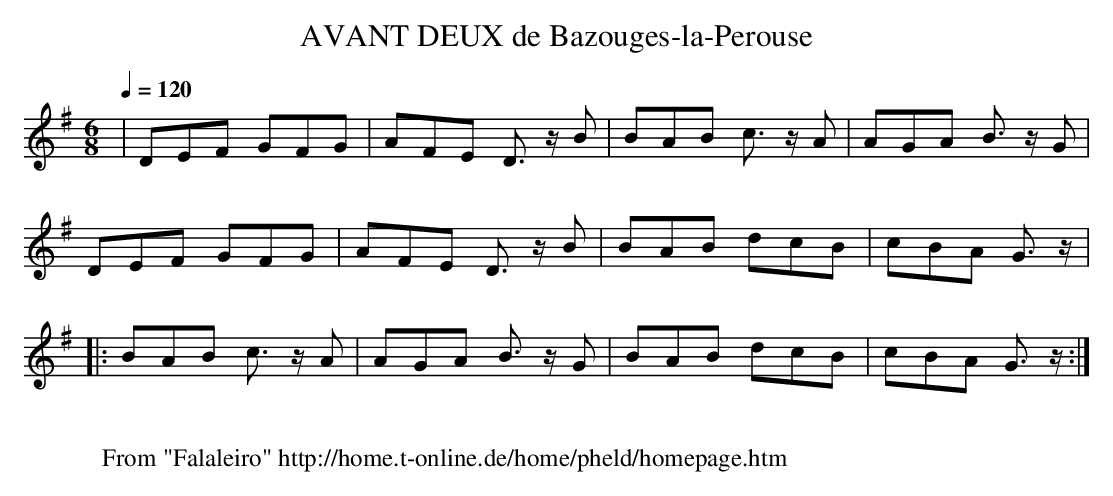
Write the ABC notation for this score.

X:1
T:AVANT DEUX de Bazouges-la-Perouse
M:6/8
L:1/8
Q:1/4=120
K:G
|DEF GFG|AFE D3/2 z/2 B|BAB c3/2 z/2 A|AGA B3/2 z/2 G|
 DEF GFG|AFE D3/2 z/2 B|BAB dcB|cBA G3/2 z/2 |
|:BAB c3/2 z/2 A|AGA B3/2 z/2 G|BAB dcB|cBA G3/2 z/2:|
W:
W: From "Falaleiro" http://home.t-online.de/home/pheld/homepage.htm
